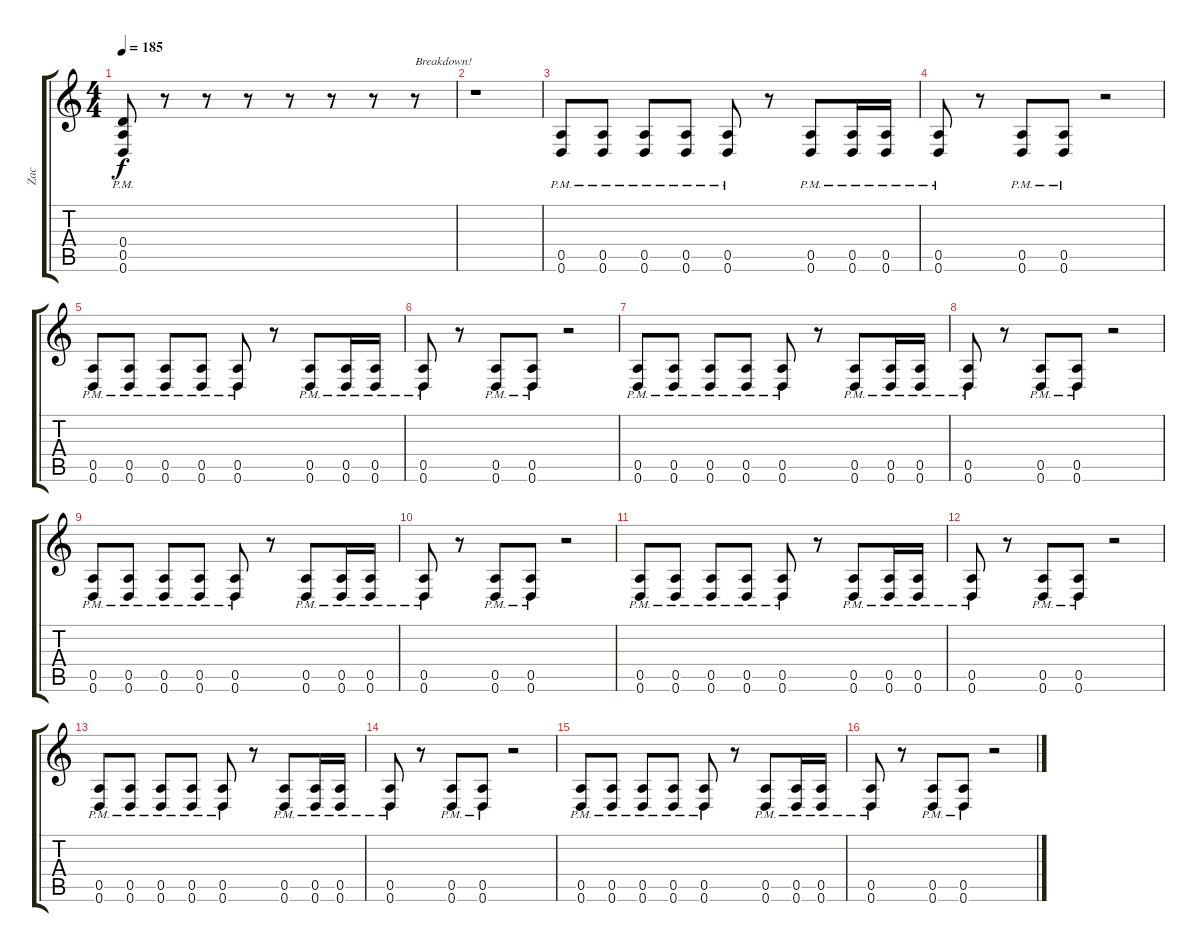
\track ("Zac" "Zac") {instrument distortionguitar}
\staff {score tabs}
\tuning (E4 B3 G3 D3 A2 D2) {hide}
\ts (4 4)
\tempo 185
\clef g2
\ks c
(0.4 0.5 0.6{pm}).8{dy f} r.8 r.8 r.8 r.8 r.8 r.8 r.8{txt "Breakdown!"} |
r.1 |
(0.5{pm} 0.6{pm}).8 (0.5{pm} 0.6{pm}).8 (0.5{pm} 0.6{pm}).8 (0.5{pm} 0.6{pm}).8 (0.5{pm} 0.6{pm}).8 r.8 (0.5{pm} 0.6{pm}).8 (0.5{pm} 0.6{pm}).16 (0.5{pm} 0.6{pm}).16 |
(0.5{pm} 0.6{pm}).8 r.8 (0.5{pm} 0.6{pm}).8 (0.5{pm} 0.6{pm}).8 r.2 |
(0.5{pm} 0.6{pm}).8 (0.5{pm} 0.6{pm}).8 (0.5{pm} 0.6{pm}).8 (0.5{pm} 0.6{pm}).8 (0.5{pm} 0.6{pm}).8 r.8 (0.5{pm} 0.6{pm}).8 (0.5{pm} 0.6{pm}).16 (0.5{pm} 0.6{pm}).16 |
(0.5{pm} 0.6{pm}).8 r.8 (0.5{pm} 0.6{pm}).8 (0.5{pm} 0.6{pm}).8 r.2 |
(0.5{pm} 0.6{pm}).8 (0.5{pm} 0.6{pm}).8 (0.5{pm} 0.6{pm}).8 (0.5{pm} 0.6{pm}).8 (0.5{pm} 0.6{pm}).8 r.8 (0.5{pm} 0.6{pm}).8 (0.5{pm} 0.6{pm}).16 (0.5{pm} 0.6{pm}).16 |
(0.5{pm} 0.6{pm}).8 r.8 (0.5{pm} 0.6{pm}).8 (0.5{pm} 0.6{pm}).8 r.2 |
(0.5{pm} 0.6{pm}).8 (0.5{pm} 0.6{pm}).8 (0.5{pm} 0.6{pm}).8 (0.5{pm} 0.6{pm}).8 (0.5{pm} 0.6{pm}).8 r.8 (0.5{pm} 0.6{pm}).8 (0.5{pm} 0.6{pm}).16 (0.5{pm} 0.6{pm}).16 |
(0.5{pm} 0.6{pm}).8 r.8 (0.5{pm} 0.6{pm}).8 (0.5{pm} 0.6{pm}).8 r.2 |
(0.5{pm} 0.6{pm}).8 (0.5{pm} 0.6{pm}).8 (0.5{pm} 0.6{pm}).8 (0.5{pm} 0.6{pm}).8 (0.5{pm} 0.6{pm}).8 r.8 (0.5{pm} 0.6{pm}).8 (0.5{pm} 0.6{pm}).16 (0.5{pm} 0.6{pm}).16 |
(0.5{pm} 0.6{pm}).8 r.8 (0.5{pm} 0.6{pm}).8 (0.5{pm} 0.6{pm}).8 r.2 |
(0.5{pm} 0.6{pm}).8 (0.5{pm} 0.6{pm}).8 (0.5{pm} 0.6{pm}).8 (0.5{pm} 0.6{pm}).8 (0.5{pm} 0.6{pm}).8 r.8 (0.5{pm} 0.6{pm}).8 (0.5{pm} 0.6{pm}).16 (0.5{pm} 0.6{pm}).16 |
(0.5{pm} 0.6{pm}).8 r.8 (0.5{pm} 0.6{pm}).8 (0.5{pm} 0.6{pm}).8 r.2 |
(0.5{pm} 0.6{pm}).8 (0.5{pm} 0.6{pm}).8 (0.5{pm} 0.6{pm}).8 (0.5{pm} 0.6{pm}).8 (0.5{pm} 0.6{pm}).8 r.8 (0.5{pm} 0.6{pm}).8 (0.5{pm} 0.6{pm}).16 (0.5{pm} 0.6{pm}).16 |
(0.5{pm} 0.6{pm}).8 r.8 (0.5{pm} 0.6{pm}).8 (0.5{pm} 0.6{pm}).8 r.2
